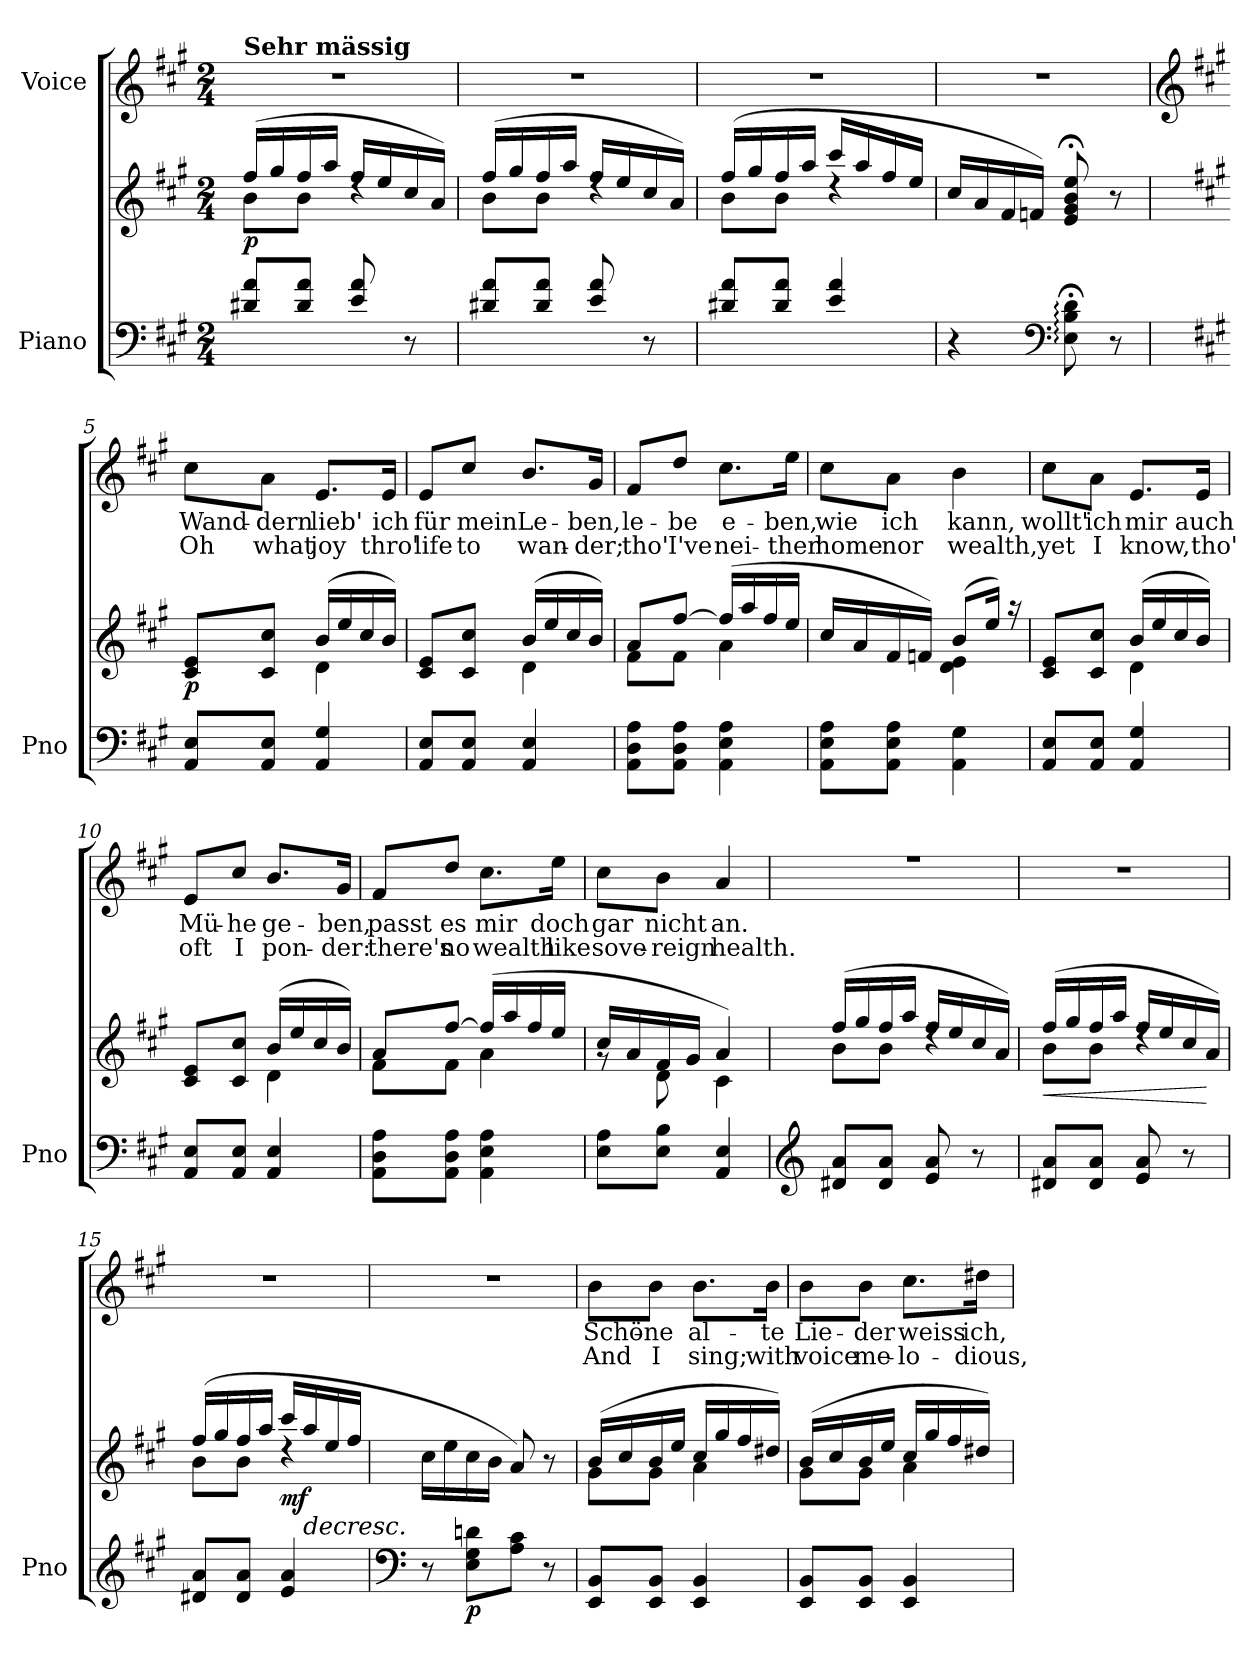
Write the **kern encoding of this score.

**kern	**kern	**dynam	**kern	**text	**text
*part2	*part2	*part2	*part1	*part1	*part1
*staff3	*staff2	*staff2/3	*staff1	*staff1	*staff1
*I"Piano	*	*	*I"Voice	*	*
*I'Pno	*	*	*	*	*
*clefF4	*clefG2	*	*clefG2	*	*
*k[f#c#g#]	*k[f#c#g#]	*	*k[f#c#g#]	*	*
*M2/4	*M2/4	*	*M2/4	*	*
=1	=1	=1	=1	=1	=1
*	*^	*	*	*	*
!	!	!	!	!LO:TX:a:B:t=Sehr mässig	!	!
!	!	!	!LO:DY:b	!	!	!
8d#X/ 8a/L	(16ff#/LL	8b\L	p	2r	.	.
.	16gg#/	.	.	.	.	.
8d#/ 8a/J	16ff#/	8b\J	.	.	.	.
.	16aa/JJ	.	.	.	.	.
8e/ 8a/	16ff#/LL	4rdd	.	.	.	.
.	16ee/	.	.	.	.	.
8r	16cc#/	.	.	.	.	.
.	16a/JJ)	.	.	.	.	.
=2	=2	=2	=2	=2	=2	=2
8d#X/ 8a/L	(16ff#/LL	8b\L	.	2r	.	.
.	16gg#/	.	.	.	.	.
8d#/ 8a/J	16ff#/	8b\J	.	.	.	.
.	16aa/JJ	.	.	.	.	.
8e/ 8a/	16ff#/LL	4rdd	.	.	.	.
.	16ee/	.	.	.	.	.
8r	16cc#/	.	.	.	.	.
.	16a/JJ)	.	.	.	.	.
=3	=3	=3	=3	=3	=3	=3
8d#X/ 8a/L	(16ff#/LL	8b\L	.	2r	.	.
.	16gg#/	.	.	.	.	.
8d#/ 8a/J	16ff#/	8b\J	.	.	.	.
.	16aa/JJ	.	.	.	.	.
4e/ 4a/	16ccc#/LL	4rdd	.	.	.	.
.	16aa/	.	.	.	.	.
.	16ff#/	.	.	.	.	.
.	16ee/JJ	.	.	.	.	.
*	*v	*v	*	*	*	*
=4	=4	=4	=4	=4	=4
4r	16cc#/LL	.	2r	.	.
.	16a/	.	.	.	.
.	16f#/	.	.	.	.
.	16fn/JJ)	.	.	.	.
*clefF4	*	*	*	*	*
8E\;<: 8B\;<: 8d\;<:	8e/;< 8g#/;< 8b/;< 8ee/;<	.	.	.	.
8r	8r	.	.	.	.
!!LO:LB:g=z
=5	=5	=5	=5	=5	=5
*	*	*	*clefG2	*	*
*	*	*	*k[f#c#g#]	*	*
*	*^	*	*	*	*
!	!	!	!LO:DY:b	!	!LO:LY:b	!LO:LY:b
8AA/ 8E/L	8c#/ 8e/L	4ryy	p	8cc#\L	Wand-	Oh
!	!	!	!	!	!LO:LY:b	!LO:LY:b
8AA/ 8E/J	8c#/ 8cc#/J	.	.	8a\J	-dern	what
!	!	!	!	!	!LO:LY:b	!LO:LY:b
4AA/ 4G#/	(16b/LL	4d\	.	8.e/L	lieb'	joy
.	16ee/	.	.	.	.	.
.	16cc#/	.	.	.	.	.
!	!	!	!	!	!LO:LY:b	!LO:LY:b
.	16b/JJ)	.	.	16e/Jk	ich	thro'
=6	=6	=6	=6	=6	=6	=6
!	!	!	!	!	!LO:LY:b	!LO:LY:b
8AA/ 8E/L	8c#/ 8e/L	4ryy	.	8e/L	für	life
!	!	!	!	!	!LO:LY:b	!LO:LY:b
8AA/ 8E/J	8c#/ 8cc#/J	.	.	8cc#/J	mein	to
!	!	!	!	!	!LO:LY:b	!LO:LY:b
4AA/ 4E/	(16b/LL	4d\	.	8.b/L	Le-	wan-
.	16ee/	.	.	.	.	.
.	16cc#/	.	.	.	.	.
!	!	!	!	!	!LO:LY:b	!LO:LY:b
.	16b/JJ)	.	.	16g#/Jk	-ben,	-der;
=7	=7	=7	=7	=7	=7	=7
!	!	!	!	!	!LO:LY:b	!LO:LY:b
8AA\ 8D\ 8A\L	8a/L	8f#\L	.	8f#/L	le-	tho'
!	!	!	!	!	!LO:LY:b	!LO:LY:b
8AA\ 8D\ 8A\J	[8ff#/J	8f#\J	.	8dd/J	-be	I've
!	!	!	!	!	!LO:LY:b	!LO:LY:b
4AA\ 4E\ 4A\	(16ff#/LL]	4a\	.	8.cc#\L	e-	nei-
.	16aa/	.	.	.	.	.
.	16ff#/	.	.	.	.	.
!	!	!	!	!	!LO:LY:b	!LO:LY:b
.	16ee/JJ	.	.	16ee\Jk	-ben,	-ther
=8	=8	=8	=8	=8	=8	=8
!	!	!	!	!	!LO:LY:b	!LO:LY:b
8AA\ 8E\ 8A\L	16cc#/LL	4ryy	.	8cc#\L	wie	home
.	16a/	.	.	.	.	.
!	!	!	!	!	!LO:LY:b	!LO:LY:b
8AA\ 8E\ 8A\J	16f#/	.	.	8a\J	ich	nor
.	16fn/JJ)	.	.	.	.	.
!	!	!	!	!	!LO:LY:b	!LO:LY:b
4AA\ 4G#\	(8b/L	4d\ 4e\	.	4b\	kann,	wealth,
.	16ee/Jk)	.	.	.	.	.
.	16r	.	.	.	.	.
!!LO:LB:g=z
=9	=9	=9	=9	=9	=9	=9
!	!	!	!	!	!LO:LY:b	!LO:LY:b
8AA/ 8E/L	8c#/ 8e/L	4ryy	.	8cc#\L	wollt'	yet
!	!	!	!	!	!LO:LY:b	!LO:LY:b
8AA/ 8E/J	8c#/ 8cc#/J	.	.	8a\J	ich	I
!	!	!	!	!	!LO:LY:b	!LO:LY:b
4AA/ 4G#/	(16b/LL	4d\	.	8.e/L	mir	know,
.	16ee/	.	.	.	.	.
.	16cc#/	.	.	.	.	.
!	!	!	!	!	!LO:LY:b	!LO:LY:b
.	16b/JJ)	.	.	16e/Jk	auch	tho'
=10	=10	=10	=10	=10	=10	=10
!	!	!	!	!	!LO:LY:b	!LO:LY:b
8AA/ 8E/L	8c#/ 8e/L	4ryy	.	8e/L	Mü-	oft
!	!	!	!	!	!LO:LY:b	!LO:LY:b
8AA/ 8E/J	8c#/ 8cc#/J	.	.	8cc#/J	-he	I
!	!	!	!	!	!LO:LY:b	!LO:LY:b
4AA/ 4E/	(16b/LL	4d\	.	8.b/L	ge-	pon-
.	16ee/	.	.	.	.	.
.	16cc#/	.	.	.	.	.
!	!	!	!	!	!LO:LY:b	!LO:LY:b
.	16b/JJ)	.	.	16g#/Jk	-ben,	-der:
=11	=11	=11	=11	=11	=11	=11
!	!	!	!	!	!LO:LY:b	!LO:LY:b
8AA\ 8D\ 8A\L	8a/L	8f#\L	.	8f#/L	passt	there's
!	!	!	!	!	!LO:LY:b	!LO:LY:b
8AA\ 8D\ 8A\J	[8ff#/J	8f#\J	.	8dd/J	es	no
!	!	!	!	!	!LO:LY:b	!LO:LY:b
4AA\ 4E\ 4A\	(16ff#/LL]	4a\	.	8.cc#\L	mir	wealth
.	16aa/	.	.	.	.	.
.	16ff#/	.	.	.	.	.
!	!	!	!	!	!LO:LY:b	!LO:LY:b
.	16ee/JJ	.	.	16ee\Jk	doch	like
=12	=12	=12	=12	=12	=12	=12
!	!	!	!	!	!LO:LY:b	!LO:LY:b
8E\ 8A\L	16cc#/LL	8rg	.	8cc#\L	gar	sove-
.	16a/	.	.	.	.	.
!	!	!	!	!	!LO:LY:b	!LO:LY:b
8E\ 8B\J	16f#/	8d\	.	8b\J	nicht	-reign
.	16g#/JJ	.	.	.	.	.
!	!	!	!	!	!LO:LY:b	!LO:LY:b
4AA/ 4E/	4a/)	4c#\	.	4a/	an.	health.
!!LO:LB:g=z
=13	=13	=13	=13	=13	=13	=13
*clefG2	*	*	*	*	*	*
*	*	*	*	*^	*	*
8d#X/ 8a/L	(16ff#/LL	8b\L	.	2r	4b\yy	.	.
.	16gg#/	.	.	.	.	.	.
8d#/ 8a/J	16ff#/	8b\J	.	.	.	.	.
.	16aa/JJ	.	.	.	.	.	.
8e/ 8a/	16ff#/LL	4rdd	.	.	4ryy	.	.
.	16ee/	.	.	.	.	.	.
8r	16cc#/	.	.	.	.	.	.
.	16a/JJ)	.	.	.	.	.	.
*	*	*	*	*v	*v	*	*
=14	=14	=14	=14	=14	=14	=14
!	!	!	!LO:HP:b	!	!	!
8d#X/ 8a/L	(16ff#/LL	8b\L	<	2r	.	.
.	16gg#/	.	.	.	.	.
8d#/ 8a/J	16ff#/	8b\J	.	.	.	.
.	16aa/JJ	.	.	.	.	.
8e/ 8a/	16ff#/LL	4rdd	.	.	.	.
.	16ee/	.	.	.	.	.
8r	16cc#/	.	.	.	.	.
.	16a/JJ)	.	[	.	.	.
=15	=15	=15	=15	=15	=15	=15
8d#X/ 8a/L	(16ff#/LL	8b\L	.	2r	.	.
.	16gg#/	.	.	.	.	.
8d#/ 8a/J	16ff#/	8b\J	.	.	.	.
.	16aa/JJ	.	.	.	.	.
!	!	!	!LO:DY:b	!	!	!
4e/ 4a/	16ccc#/LL	4rdd	mf	.	.	.
!	!	!	!LO:HP:b	!	!	!
.	16aa/	.	>	.	.	.
.	16ee/	.	.	.	.	.
.	16ff#/JJ	.	.	.	.	.
*	*v	*v	*	*	*	*
=16	=16	=16	=16	=16	=16
*clefF4	*	*	*	*	*
8r	16cc#\LL	.	2r	.	.
.	16ee\	.	.	.	.
!	!	!LO:DY:b=2	!	!	!
8E\ 8G#\ 8dn\L	16cc#\	p	.	.	.
.	16b\JJ	]	.	.	.
8A\ 8c#\J	8a/)	.	.	.	.
8r	8r	.	.	.	.
!!LO:PB:g=z
=17	=17	=17	=17	=17	=17
*	*^	*	*	*	*
!	!	!	!LO:DY:b	!	!LO:LY:b	!LO:LY:b
8EE/ 8BB/L	(16b/LL	8g#\L	other-dynamics	8b\L	Schö-	And
.	16cc#/	.	.	.	.	.
!	!	!	!	!	!LO:LY:b	!LO:LY:b
8EE/ 8BB/J	16b/	8g#\J	.	8b\J	-ne	I
.	16ee/JJ	.	.	.	.	.
!	!	!	!	!	!LO:LY:b	!LO:LY:b
4EE/ 4BB/	16cc#/LL	4a\	.	8.b\L	al-	sing;
.	16gg#/	.	.	.	.	.
.	16ff#/	.	.	.	.	.
!	!	!	!	!	!LO:LY:b	!LO:LY:b
.	16dd#X/JJ)	.	.	16b\Jk	-te	with
=18	=18	=18	=18	=18	=18	=18
!	!	!	!	!	!LO:LY:b	!LO:LY:b
8EE/ 8BB/L	(16b/LL	8g#\L	.	8b\L	Lie-	voice
.	16cc#/	.	.	.	.	.
!	!	!	!	!	!LO:LY:b	!LO:LY:b
8EE/ 8BB/J	16b/	8g#\J	.	8b\J	-der	me-
.	16ee/JJ	.	.	.	.	.
!	!	!	!	!	!LO:LY:b	!LO:LY:b
4EE/ 4BB/	16cc#/LL	4a\	.	8.cc#\L	weiss	-lo-
.	16gg#/	.	.	.	.	.
.	16ff#/	.	.	.	.	.
!	!	!	!	!	!LO:LY:b	!LO:LY:b
.	16dd#X/JJ)	.	.	16dd#X\Jk	ich,	-dious,
*	*v	*v	*	*	*	*
=	=	=	=	=	=
*-	*-	*-	*-	*-	*-
